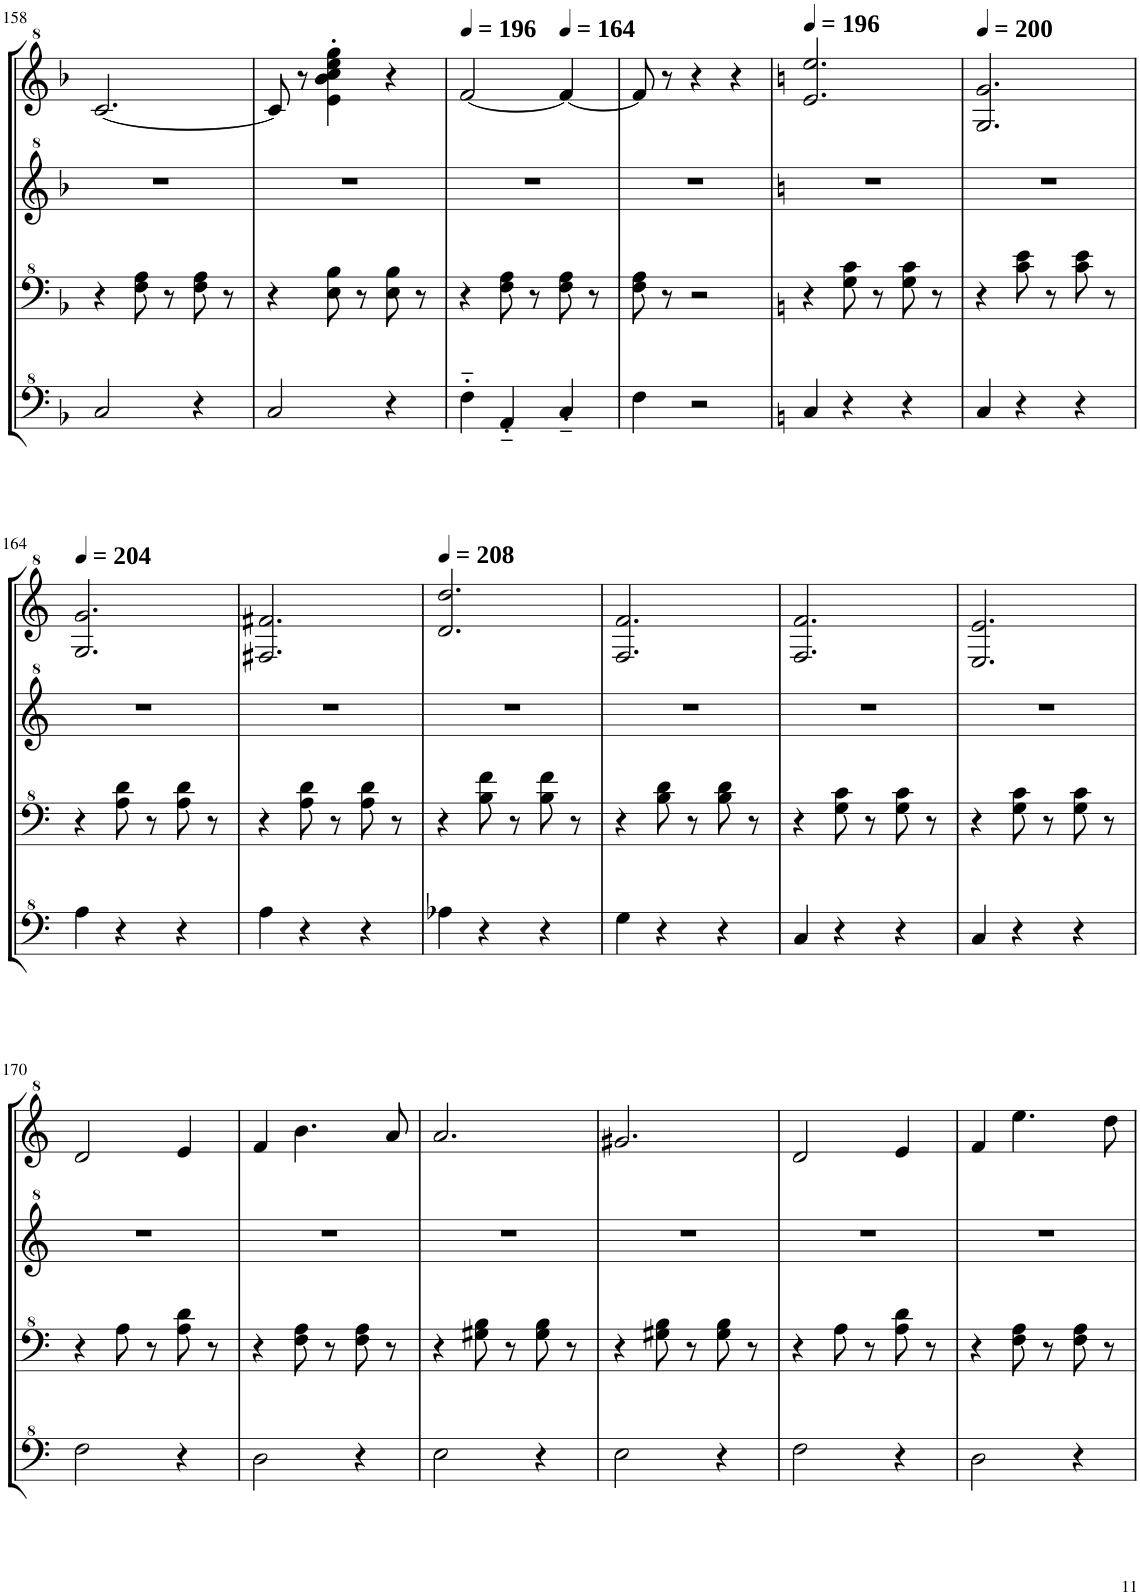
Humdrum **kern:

**kern	**kern	**kern	**kern
*part1	*part1	*part1	*part1
*staff4	*staff3	*staff2	*staff1
*I"Model III	*	*	*
!!LO:PB:g=z
*clefF^4	*clefF^4	*clefG^2	*clefG^2
*k[b-]	*k[b-]	*k[b-]	*k[b-]
*M3/4	*M3/4	*M3/4	*M3/4
=158	=158	=158	=158
2c/	4r	2.r	[2.cc/
.	8f\ 8a\	.	.
.	8r	.	.
4r	8f\ 8a\	.	.
.	8r	.	.
=159	=159	=159	=159
2c/	4r	2.r	8cc/]
.	.	.	8r
.	8e\ 8b-\	.	4ee\' 4bb-\' 4ccc\' 4eee\' 4ggg\'
.	8r	.	.
4r	8e\ 8b-\	.	4r
.	8r	.	.
=160	=160	=160	=160
*	*	*	*MM196
4f'~\	4r	2.r	[2ff/
4A'~/	8f\ 8a\	.	.
.	8r	.	.
*	*	*	*MM164
4c'~/	8f\ 8a\	.	4ff/_
.	8r	.	.
=161	=161	=161	=161
4f\	8f\ 8a\	2.r	8ff/]
.	8r	.	8r
2r	2r	.	4r
.	.	.	4r
=162	=162	=162	=162
*k[]	*k[]	*k[]	*k[]
*	*	*	*MM196
4c/	4r	2.r	2.ee/ 2.eee/
4r	8g\ 8cc\	.	.
.	8r	.	.
4r	8g\ 8cc\	.	.
.	8r	.	.
=163	=163	=163	=163
*	*	*	*MM200
4c/	4r	2.r	2.g/ 2.gg/
4r	8cc\ 8ee\	.	.
.	8r	.	.
4r	8cc\ 8ee\	.	.
.	8r	.	.
!!LO:LB:g=z
=164	=164	=164	=164
*	*	*	*MM204
4a\	4r	2.r	2.g/ 2.gg/
4r	8a\ 8dd\	.	.
.	8r	.	.
4r	8a\ 8dd\	.	.
.	8r	.	.
=165	=165	=165	=165
4a\	4r	2.r	2.f#X/ 2.ff#X/
4r	8a\ 8dd\	.	.
.	8r	.	.
4r	8a\ 8dd\	.	.
.	8r	.	.
=166	=166	=166	=166
*	*	*	*MM208
4a-X\	4r	2.r	2.dd/ 2.ddd/
4r	8b\ 8ff\	.	.
.	8r	.	.
4r	8b\ 8ff\	.	.
.	8r	.	.
=167	=167	=167	=167
4g\	4r	2.r	2.f/ 2.ff/
4r	8b\ 8dd\	.	.
.	8r	.	.
4r	8b\ 8dd\	.	.
.	8r	.	.
=168	=168	=168	=168
4c/	4r	2.r	2.f/ 2.ff/
4r	8g\ 8cc\	.	.
.	8r	.	.
4r	8g\ 8cc\	.	.
.	8r	.	.
=169	=169	=169	=169
4c/	4r	2.r	2.e/ 2.ee/
4r	8g\ 8cc\	.	.
.	8r	.	.
4r	8g\ 8cc\	.	.
.	8r	.	.
!!LO:LB:g=z
=170	=170	=170	=170
2f\	4r	2.r	2dd/
.	8a\	.	.
.	8r	.	.
4r	8a\ 8dd\	.	4ee/
.	8r	.	.
=171	=171	=171	=171
2d\	4r	2.r	4ff/
.	8f\ 8a\	.	4.bb\
.	8r	.	.
4r	8f\ 8a\	.	.
.	8r	.	8aa/
=172	=172	=172	=172
2e\	4r	2.r	2.aa/
.	8g#X\ 8b\	.	.
.	8r	.	.
4r	8g#\ 8b\	.	.
.	8r	.	.
=173	=173	=173	=173
2e\	4r	2.r	2.gg#X/
.	8g#X\ 8b\	.	.
.	8r	.	.
4r	8g#\ 8b\	.	.
.	8r	.	.
=174	=174	=174	=174
2f\	4r	2.r	2dd/
.	8a\	.	.
.	8r	.	.
4r	8a\ 8dd\	.	4ee/
.	8r	.	.
=175	=175	=175	=175
2d\	4r	2.r	4ff/
.	8f\ 8a\	.	4.eee\
.	8r	.	.
4r	8f\ 8a\	.	.
.	8r	.	8ddd\
=	=	=	=
*-	*-	*-	*-
